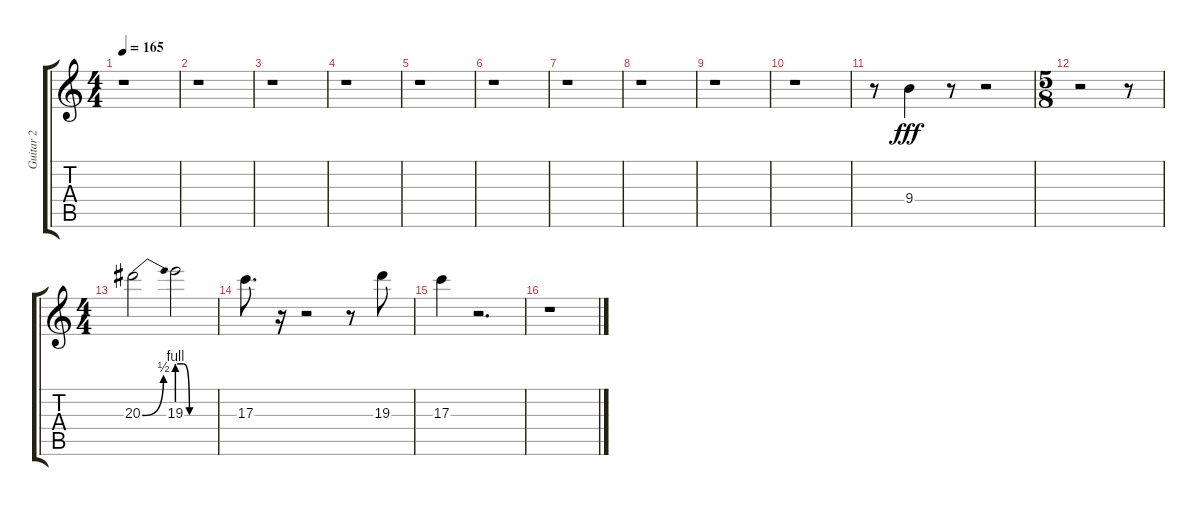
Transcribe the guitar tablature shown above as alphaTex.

\track ("Guitar 2" "Guitar 2") {instrument distortionguitar}
\staff {score tabs}
\tuning (E4 B3 G3 D3 A2 E2) {hide}
\ts (4 4)
\tempo 165
\clef g2
\ks c
r.1{dy fff instrument distortionguitar} |
r.1 |
r.1 |
r.1 |
r.1 |
r.1 |
r.1 |
r.1 |
r.1 |
r.1 |
r.8 9.4.4 r.8 r.2 |
\ts (5 8)
r.2 r.8 |
\ts (4 4)
20.3{be (bend 0 0 60 2)}.2 19.3{be (custom 0 4 10 4 20 0 40 0 60 0)}.2 |
17.3.8{d} r.16 r.2 r.8 19.3.8 |
17.3.4 r.2{d} |
r.1
